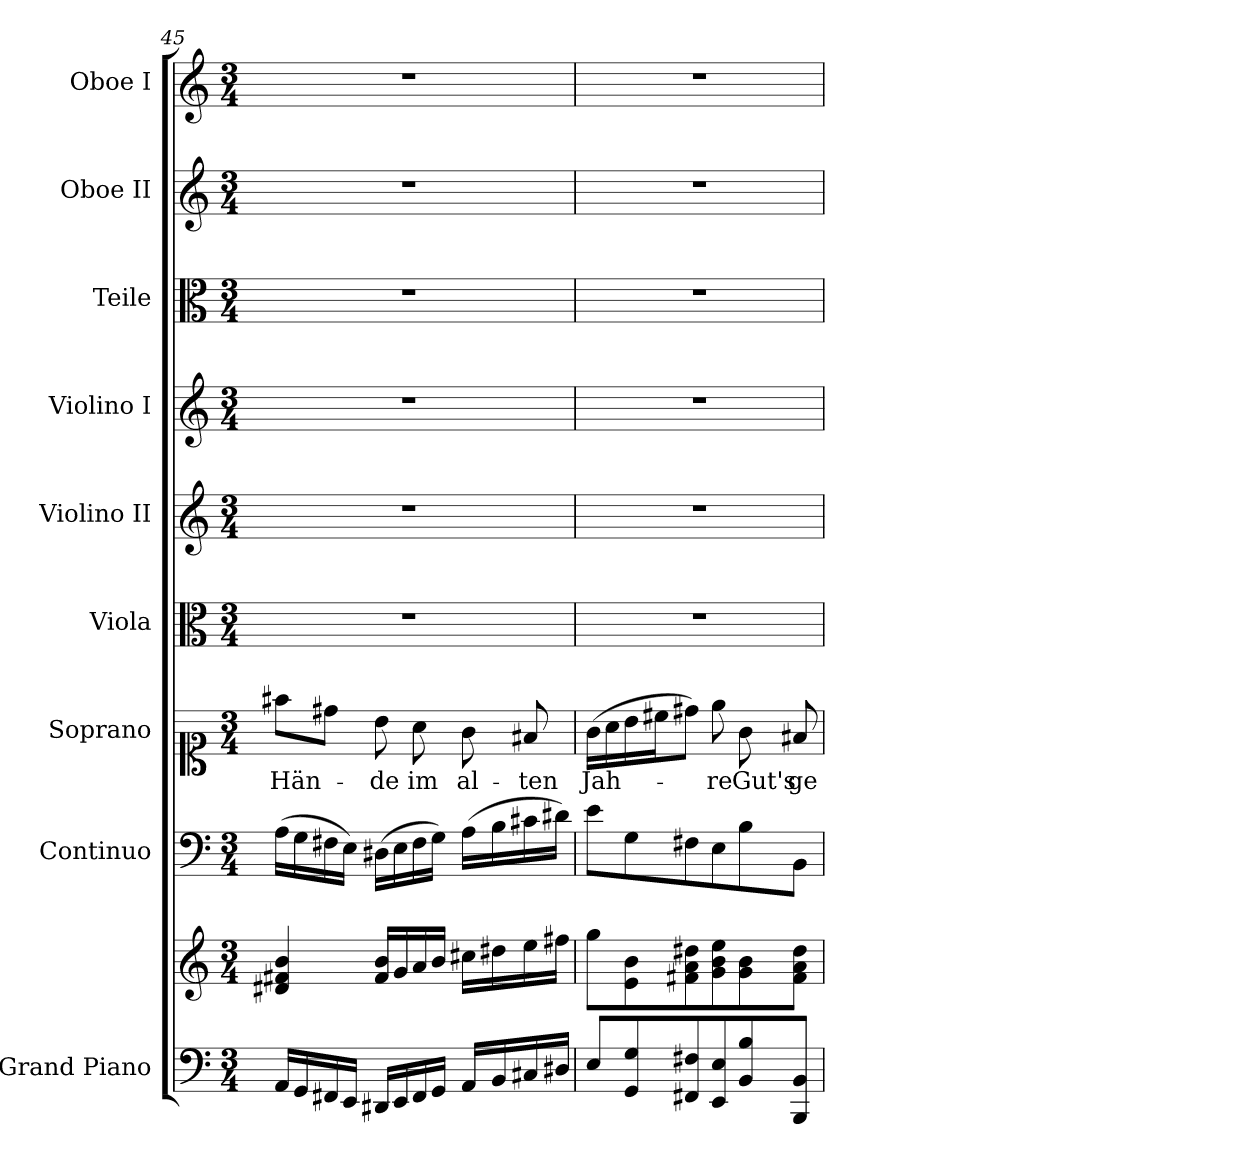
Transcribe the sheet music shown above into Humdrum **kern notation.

**kern	**kern	**kern	**kern	**text	**kern	**kern	**kern	**kern	**kern	**kern
*part9	*part9	*part8	*part7	*part7	*part6	*part5	*part4	*part3	*part2	*part1
*staff10	*staff9	*staff8	*staff7	*staff7	*staff6	*staff5	*staff4	*staff3	*staff2	*staff1
*I"Grand Piano	*	*I"Continuo	*I"Soprano	*	*I"Viola	*I"Violino II	*I"Violino I	*I"Teile	*I"Oboe II	*I"Oboe I
*I'Pno	*	*	*	*	*	*	*	*	*I'Ob	*I'Ob
!!LO:PB:g=z
*clefF4	*clefG2	*clefF4	*clefC1	*	*clefC3	*clefG2	*clefG2	*clefC3	*clefG2	*clefG2
*k[]	*k[]	*k[]	*k[]	*	*k[]	*k[]	*k[]	*k[]	*k[]	*k[]
*M3/4	*M3/4	*M3/4	*M3/4	*	*M3/4	*M3/4	*M3/4	*M3/4	*M3/4	*M3/4
=45	=45	=45	=45	=45	=45	=45	=45	=45	=45	=45
!	!	!	!	!LO:LY:b	!	!	!	!	!	!
16AA/LL	4d#X/ 4f#X/ 4b/	(>16A\LL	8ff#X\L	Hän-	2.r	2.r	2.r	2.r	2.r	2.r
16GG/	.	16G\	.	.	.	.	.	.	.	.
16FF#X/	.	16F#X\	8dd#X\J	.	.	.	.	.	.	.
16EE/JJ	.	16E\JJ)	.	.	.	.	.	.	.	.
!	!	!	!	!LO:LY:b	!	!	!	!	!	!
16DD#X/LL	16f#/ 16b/LL	(>16D#X\LL	8b\	de	.	.	.	.	.	.
16EE/	16g/	16E\	.	.	.	.	.	.	.	.
!	!	!	!	!LO:LY:b	!	!	!	!	!	!
16FF#/	16a/	16F#\	8a\	im	.	.	.	.	.	.
16GG/JJ	16b/JJ	16G\JJ)	.	.	.	.	.	.	.	.
!	!	!	!	!LO:LY:b	!	!	!	!	!	!
16AA/LL	16cc#X\LL	(>16A\LL	8g\	al-	.	.	.	.	.	.
16BB/	16dd#X\	16B\	.	.	.	.	.	.	.	.
!	!	!	!	!LO:LY:b	!	!	!	!	!	!
16C#X/	16ee\	16c#X\	8f#X/	-ten	.	.	.	.	.	.
16D#X/JJ	16ff#X\JJ	16d#X\JJ)	.	.	.	.	.	.	.	.
=46	=46	=46	=46	=46	=46	=46	=46	=46	=46	=46
!	!	!	!	!LO:LY:b	!	!	!	!	!	!
8E/L	8gg\L	8e\L	(>16g\LL	Jah-	2.r	2.r	2.r	2.r	2.r	2.r
.	.	.	16a\	.	.	.	.	.	.	.
8GG/ 8G/	8e\ 8b\	8G\	16b\	.	.	.	.	.	.	.
.	.	.	16cc#X\J	.	.	.	.	.	.	.
8FF#X/ 8F#X/	8f#X\ 8a\ 8dd#X\	8F#X\	8dd#X\J)	.	.	.	.	.	.	.
!	!	!	!	!LO:LY:b	!	!	!	!	!	!
8EE/ 8E/	8g\ 8b\ 8ee\	8E\	8ee\	re	.	.	.	.	.	.
!	!	!	!	!LO:LY:b	!	!	!	!	!	!
8BB/ 8B/	8g\ 8b\	8B\	8g\	Gut's	.	.	.	.	.	.
!	!	!	!	!LO:LY:b	!	!	!	!	!	!
8BBB/ 8BB/J	8f#\ 8a\ 8dd#\J	8BB\J	8f#X/	ge-	.	.	.	.	.	.
=	=	=	=	=	=	=	=	=	=	=
*-	*-	*-	*-	*-	*-	*-	*-	*-	*-	*-
